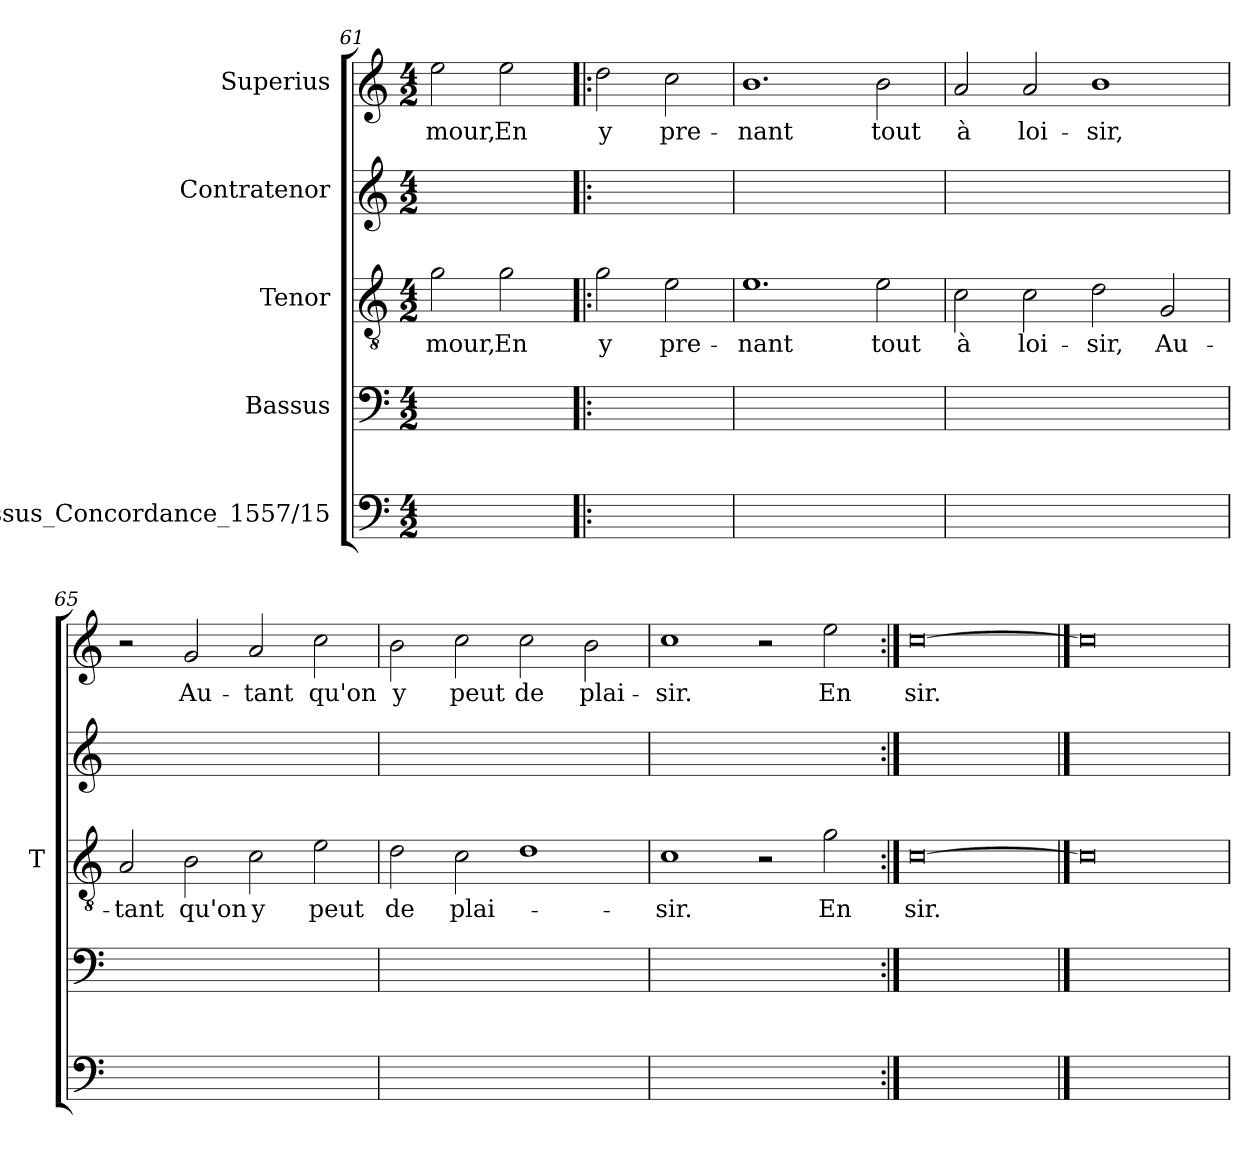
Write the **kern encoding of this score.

**kern	**kern	**kern	**text	**kern	**kern	**text
*part5	*part4	*part3	*part3	*part2	*part1	*part1
*staff5	*staff4	*staff3	*staff3	*staff2	*staff1	*staff1
*I"Bassus_Concordance_1557/15	*I"Bassus	*I"Tenor	*	*I"Contratenor	*I"Superius	*
*	*	*I'T	*	*	*	*
*clefF4	*clefF4	*clefGv2	*	*clefG2	*clefG2	*
*k[]	*k[]	*k[]	*	*k[]	*k[]	*
*M4/2	*M4/2	*M4/2	*	*M4/2	*M4/2	*
=61	=61	=61	=61	=61	=61	=61
1ryy	1ryy	2g	-mour,	1ryy	2ee	-mour,
.	.	2g	-En	.	2ee	-En
=62!|:	=62!|:	=62!|:	=62!|:	=62!|:	=62!|:	=62!|:
1ryy	1ryy	2g	-y	1ryy	2dd	-y
.	.	2e	pre-	.	2cc	pre-
=63	=63	=63	=63	=63	=63	=63
0ryy	0ryy	1.e	-nant	0ryy	1.b	-nant
.	.	2e	-tout	.	2b	-tout
=64	=64	=64	=64	=64	=64	=64
0ryy	0ryy	2c	-à	0ryy	2a	-à
.	.	2c	loi-	.	2a	loi-
.	.	2d	-sir,	.	1b	-sir,
.	.	2G	Au-	.	.	.
=65	=65	=65	=65	=65	=65	=65
0ryy	0ryy	2A	-tant	0ryy	2r	.
.	.	2B	-qu'on	.	2g	Au-
.	.	2c	-y	.	2a	-tant
.	.	2e	-peut	.	2cc	-qu'on
=66	=66	=66	=66	=66	=66	=66
0ryy	0ryy	2d	-de	0ryy	2b	-y
.	.	2c	plai-	.	2cc	-peut
.	.	1d	.	.	2cc	-de
.	.	.	.	.	2b	plai-
=67	=67	=67	=67	=67	=67	=67
0ryy	0ryy	1c	-sir.	0ryy	1cc	-sir.
.	.	2r	.	.	2r	.
.	.	2g	-En	.	2ee	-En
=68:|!	=68:|!	=68:|!	=68:|!	=68:|!	=68:|!	=68:|!
0ryy	0ryy	[0c	-sir.	0ryy	[0cc	-sir.
==69	==69	==69	==69	==69	==69	==69
0ryy	0ryy	0c]	.	0ryy	0cc]	.
=	=	=	=	=	=	=
*-	*-	*-	*-	*-	*-	*-
